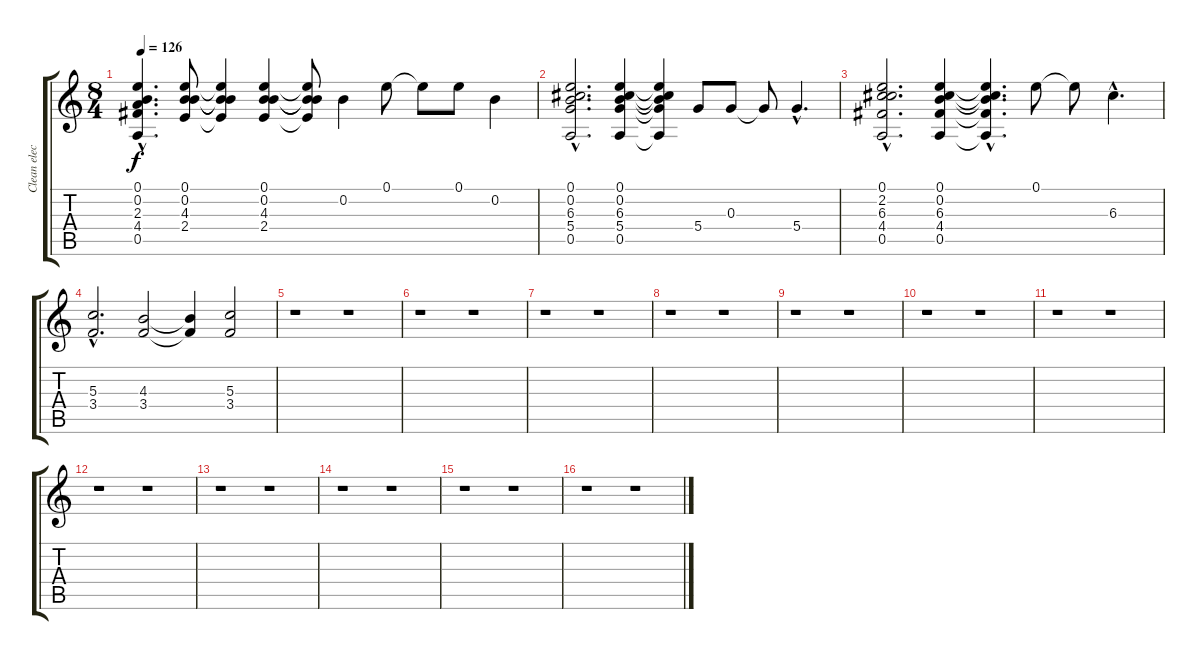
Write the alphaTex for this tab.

\track ("Clean electric W/chorus" "Clean elec") {instrument electricguitarclean}
\staff {score tabs}
\tuning (E4 B3 G3 D3 A2 E2) {hide}
\ts (8 4)
\tempo 126
\clef g2
\ks c
(0.1{hac} 0.2{hac} 2.3{hac} 4.4{hac} 0.5{hac}).4{d dy f} (0.1 0.2 4.3 2.4).8 (0.1{t} 0.2{t} 4.3{t} 2.4{t}).4 (0.1 0.2 4.3 2.4).4 (0.1{t} 0.2{t} 4.3{t} 2.4{t}).8 0.2.4 0.1.8 0.1{t}.8 0.1.8 0.2.4 |
(0.1{hac} 0.2{hac} 6.3{hac} 5.4{hac} 0.5{hac}).2{d} (0.1 0.2 6.3 5.4 0.5).4 (0.1{t} 0.2{t} 6.3{t} 5.4{t} 0.5{t}).4 5.4.8 0.3.8 0.3{t}.8 5.4{hac}.4{d} |
(0.1{hac} 2.2{hac} 6.3{hac} 4.4{hac} 0.5{hac}).2{d} (0.1 0.2 6.3 4.4 0.5).4 (0.1{hac t} 0.2{hac t} 6.3{hac t} 4.4{hac t} 0.5{hac t}).4{d} 0.1.8 0.1{t}.8 6.3{hac}.4{d} |
(5.3{hac} 3.4{hac}).2{d} (4.3 3.4).2 (4.3{t} 3.4{t}).4 (5.3 3.4).2 |
r.1 r.1 |
r.1 r.1 |
r.1 r.1 |
r.1 r.1 |
r.1 r.1 |
r.1 r.1 |
r.1 r.1 |
r.1 r.1 |
r.1 r.1 |
r.1 r.1 |
r.1 r.1 |
r.1 r.1
